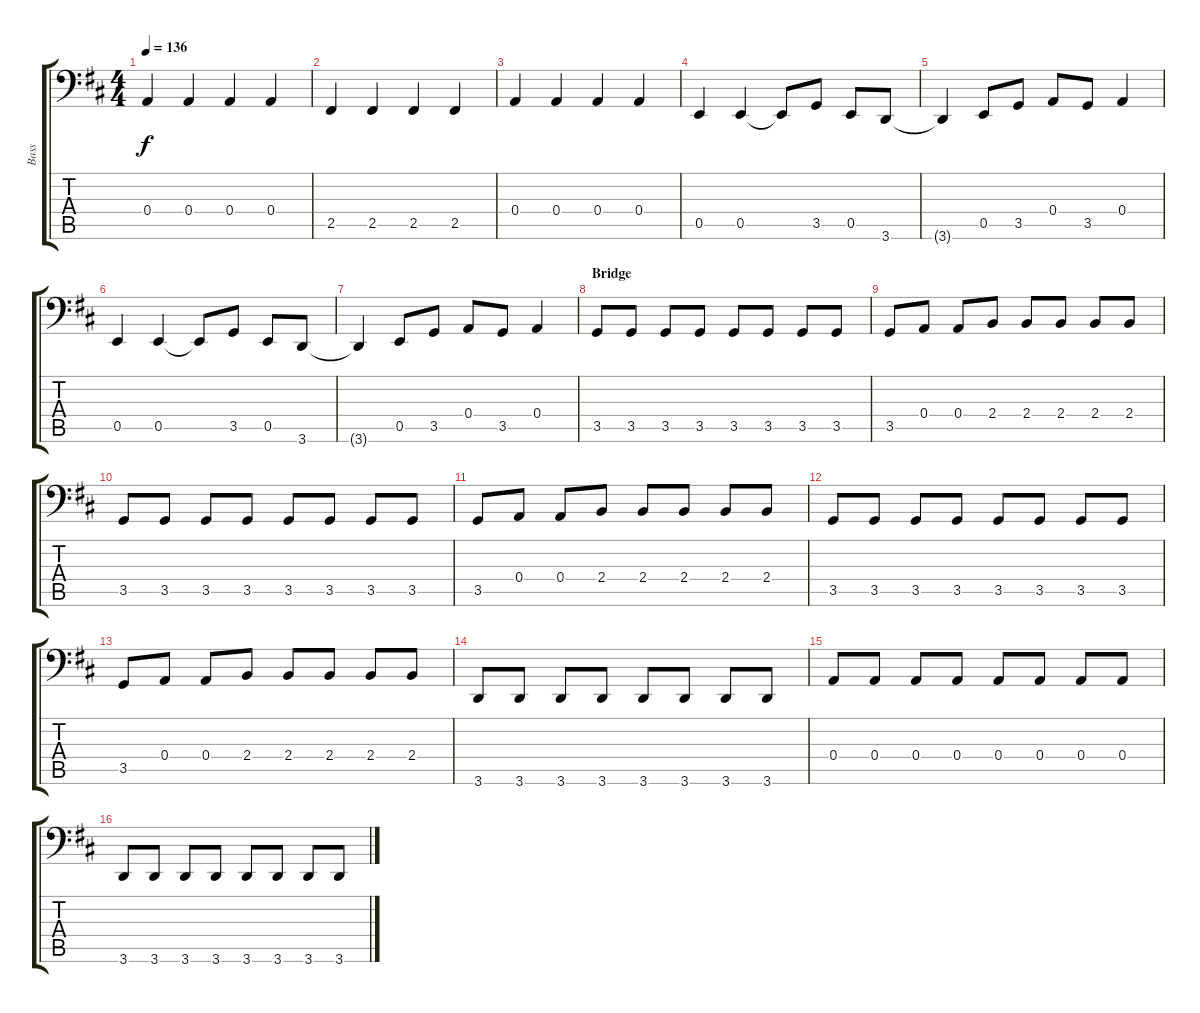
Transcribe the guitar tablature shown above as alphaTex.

\track ("Bass" "Bass") {instrument electricbasspick}
\staff {score tabs}
\tuning (C3 G2 D2 A1 E1 B0) {hide}
\ts (4 4)
\tempo 136
\clef f4
\ks d
0.4.4{dy f} 0.4.4 0.4.4 0.4.4 |
2.5.4 2.5.4 2.5.4 2.5.4 |
0.4.4 0.4.4 0.4.4 0.4.4 |
0.5.4 0.5.4 0.5{t}.8 3.5.8 0.5.8 3.6.8 |
3.6{t}.4 0.5.8 3.5.8 0.4.8 3.5.8 0.4.4 |
0.5.4 0.5.4 0.5{t}.8 3.5.8 0.5.8 3.6.8 |
3.6{t}.4 0.5.8 3.5.8 0.4.8 3.5.8 0.4.4 |
\section ("" "Bridge")
3.5.8 3.5.8 3.5.8 3.5.8 3.5.8 3.5.8 3.5.8 3.5.8 |
3.5.8 0.4.8 0.4.8 2.4.8 2.4.8 2.4.8 2.4.8 2.4.8 |
3.5.8 3.5.8 3.5.8 3.5.8 3.5.8 3.5.8 3.5.8 3.5.8 |
3.5.8 0.4.8 0.4.8 2.4.8 2.4.8 2.4.8 2.4.8 2.4.8 |
3.5.8 3.5.8 3.5.8 3.5.8 3.5.8 3.5.8 3.5.8 3.5.8 |
3.5.8 0.4.8 0.4.8 2.4.8 2.4.8 2.4.8 2.4.8 2.4.8 |
3.6.8 3.6.8 3.6.8 3.6.8 3.6.8 3.6.8 3.6.8 3.6.8 |
0.4.8 0.4.8 0.4.8 0.4.8 0.4.8 0.4.8 0.4.8 0.4.8 |
3.6.8 3.6.8 3.6.8 3.6.8 3.6.8 3.6.8 3.6.8 3.6.8
